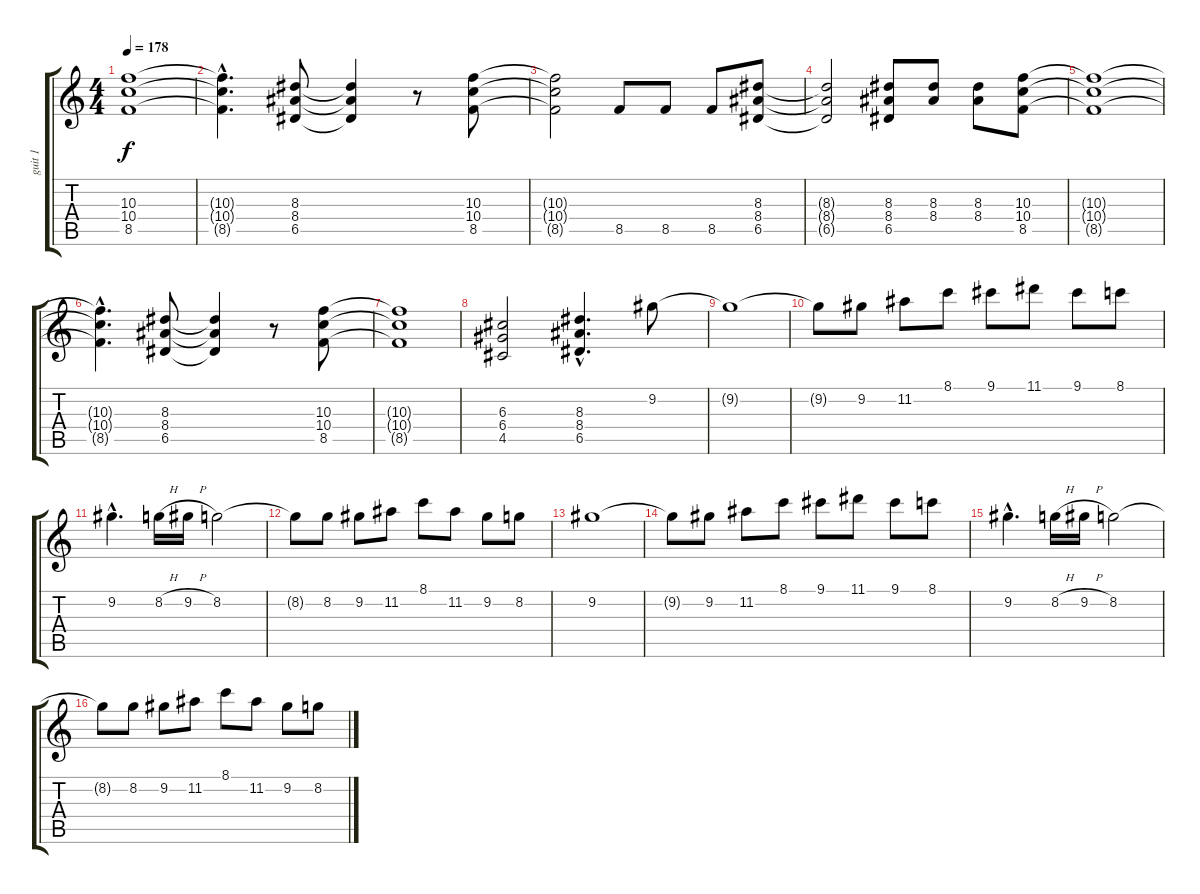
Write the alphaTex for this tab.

\track ("guit 1" "guit 1") {instrument distortionguitar}
\staff {score tabs}
\tuning (E4 B3 G3 D3 A2 E2) {hide}
\ts (4 4)
\tempo 178
\clef g2
\ks c
(10.3{t} 10.4{t} 8.5{t}).1{dy f} |
(10.3{hac t} 10.4{hac t} 8.5{hac t}).4{d} (8.3 8.4 6.5).8 (8.3{t} 8.4{t} 6.5{t}).4 r.8 (10.3 10.4 8.5).8 |
(10.3{t} 10.4{t} 8.5{t}).2 8.5.8 8.5.8 8.5.8 (8.3 8.4 6.5).8 |
(8.3{t} 8.4{t} 6.5{t}).2 (8.3 8.4 6.5).8 (8.3 8.4).8 (8.3 8.4).8 (10.3 10.4 8.5).8 |
(10.3{t} 10.4{t} 8.5{t}).1 |
(10.3{hac t} 10.4{hac t} 8.5{hac t}).4{d} (8.3 8.4 6.5).8 (8.3{t} 8.4{t} 6.5{t}).4 r.8 (10.3 10.4 8.5).8 |
(10.3{t} 10.4{t} 8.5{t}).1 |
(6.3 6.4 4.5).2 (8.3{hac} 8.4{hac} 6.5{hac}).4{d} 9.2.8 |
9.2{t}.1 |
9.2{t}.8 9.2.8 11.2.8 8.1.8 9.1.8 11.1.8 9.1.8 8.1.8 |
9.2{hac}.4{d} 8.2{h}.16 9.2{h}.16 8.2.2 |
8.2{t}.8 8.2.8 9.2.8 11.2.8 8.1.8 11.2.8 9.2.8 8.2.8 |
9.2.1 |
9.2{t}.8 9.2.8 11.2.8 8.1.8 9.1.8 11.1.8 9.1.8 8.1.8 |
9.2{hac}.4{d} 8.2{h}.16 9.2{h}.16 8.2.2 |
8.2{t}.8 8.2.8 9.2.8 11.2.8 8.1.8 11.2.8 9.2.8 8.2.8
